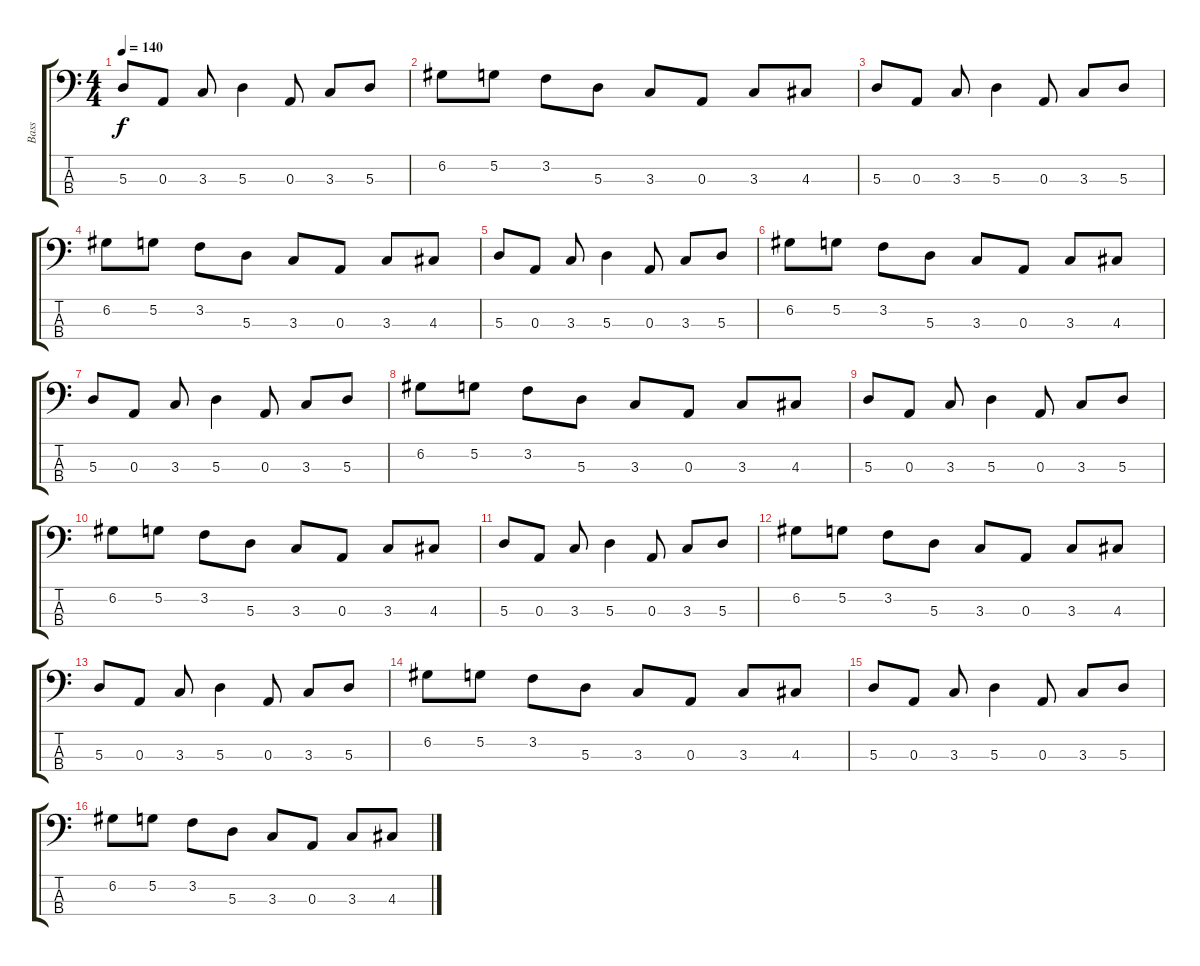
\track ("Bass" "Bass") {instrument fretlessbass}
\staff {score tabs}
\tuning (G2 D2 A1 E1) {hide}
\ts (4 4)
\tempo 140
\clef f4
\ks c
5.3.8{dy f} 0.3.8 3.3.8 5.3.4 0.3.8 3.3.8 5.3.8 |
6.2.8 5.2.8 3.2.8 5.3.8 3.3.8 0.3.8 3.3.8 4.3.8 |
5.3.8 0.3.8 3.3.8 5.3.4 0.3.8 3.3.8 5.3.8 |
6.2.8 5.2.8 3.2.8 5.3.8 3.3.8 0.3.8 3.3.8 4.3.8 |
5.3.8 0.3.8 3.3.8 5.3.4 0.3.8 3.3.8 5.3.8 |
6.2.8 5.2.8 3.2.8 5.3.8 3.3.8 0.3.8 3.3.8 4.3.8 |
5.3.8 0.3.8 3.3.8 5.3.4 0.3.8 3.3.8 5.3.8 |
6.2.8 5.2.8 3.2.8 5.3.8 3.3.8 0.3.8 3.3.8 4.3.8 |
5.3.8 0.3.8 3.3.8 5.3.4 0.3.8 3.3.8 5.3.8 |
6.2.8 5.2.8 3.2.8 5.3.8 3.3.8 0.3.8 3.3.8 4.3.8 |
5.3.8 0.3.8 3.3.8 5.3.4 0.3.8 3.3.8 5.3.8 |
6.2.8 5.2.8 3.2.8 5.3.8 3.3.8 0.3.8 3.3.8 4.3.8 |
5.3.8 0.3.8 3.3.8 5.3.4 0.3.8 3.3.8 5.3.8 |
6.2.8 5.2.8 3.2.8 5.3.8 3.3.8 0.3.8 3.3.8 4.3.8 |
5.3.8 0.3.8 3.3.8 5.3.4 0.3.8 3.3.8 5.3.8 |
6.2.8 5.2.8 3.2.8 5.3.8 3.3.8 0.3.8 3.3.8 4.3.8
